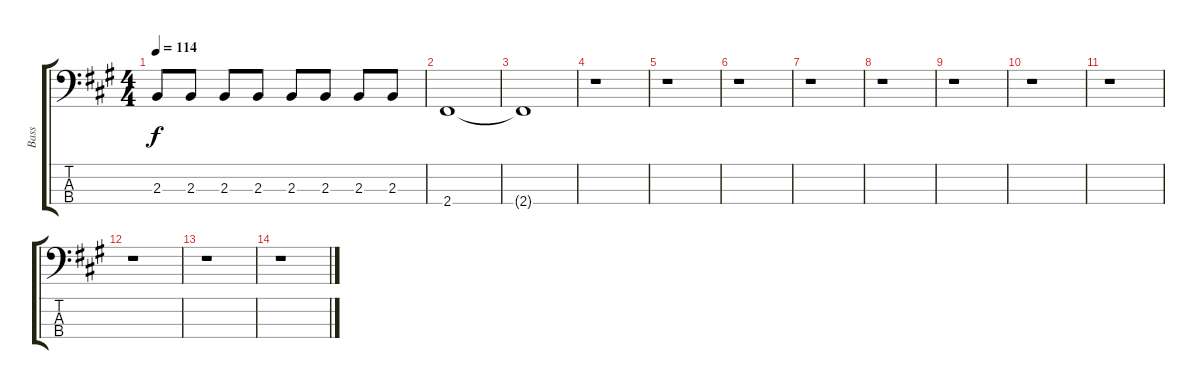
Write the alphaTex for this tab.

\track ("Bass" "Bass") {instrument electricbassfinger}
\staff {score tabs}
\tuning (G2 D2 A1 E1) {hide}
\ts (4 4)
\tempo 114
\clef f4
\ks f#minor
2.3.8{dy f} 2.3.8 2.3.8 2.3.8 2.3.8 2.3.8 2.3.8 2.3.8 |
2.4.1 |
2.4{t}.1 |
r.1 |
r.1 |
r.1 |
r.1 |
r.1 |
r.1 |
r.1 |
r.1 |
r.1 |
r.1 |
r.1
